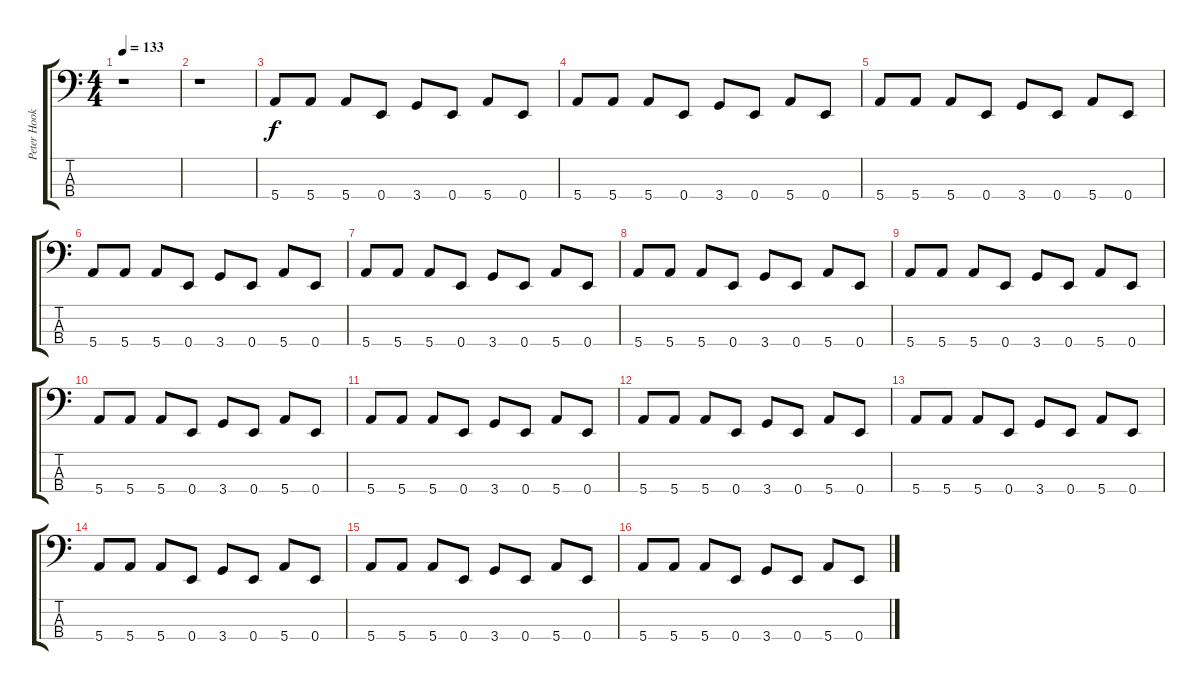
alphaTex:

\track ("Peter Hook - Bass" "Peter Hook") {instrument electricbassfinger}
\staff {score tabs}
\tuning (G2 D2 A1 E1) {hide}
\ts (4 4)
\tempo 133
\clef f4
\ks c
r.1{dy f} |
r.1 |
5.4.8 5.4.8 5.4.8 0.4.8 3.4.8 0.4.8 5.4.8 0.4.8 |
5.4.8 5.4.8 5.4.8 0.4.8 3.4.8 0.4.8 5.4.8 0.4.8 |
5.4.8 5.4.8 5.4.8 0.4.8 3.4.8 0.4.8 5.4.8 0.4.8 |
5.4.8 5.4.8 5.4.8 0.4.8 3.4.8 0.4.8 5.4.8 0.4.8 |
5.4.8 5.4.8 5.4.8 0.4.8 3.4.8 0.4.8 5.4.8 0.4.8 |
5.4.8 5.4.8 5.4.8 0.4.8 3.4.8 0.4.8 5.4.8 0.4.8 |
5.4.8 5.4.8 5.4.8 0.4.8 3.4.8 0.4.8 5.4.8 0.4.8 |
5.4.8 5.4.8 5.4.8 0.4.8 3.4.8 0.4.8 5.4.8 0.4.8 |
5.4.8 5.4.8 5.4.8 0.4.8 3.4.8 0.4.8 5.4.8 0.4.8 |
5.4.8 5.4.8 5.4.8 0.4.8 3.4.8 0.4.8 5.4.8 0.4.8 |
5.4.8 5.4.8 5.4.8 0.4.8 3.4.8 0.4.8 5.4.8 0.4.8 |
5.4.8 5.4.8 5.4.8 0.4.8 3.4.8 0.4.8 5.4.8 0.4.8 |
5.4.8 5.4.8 5.4.8 0.4.8 3.4.8 0.4.8 5.4.8 0.4.8 |
5.4.8 5.4.8 5.4.8 0.4.8 3.4.8 0.4.8 5.4.8 0.4.8
